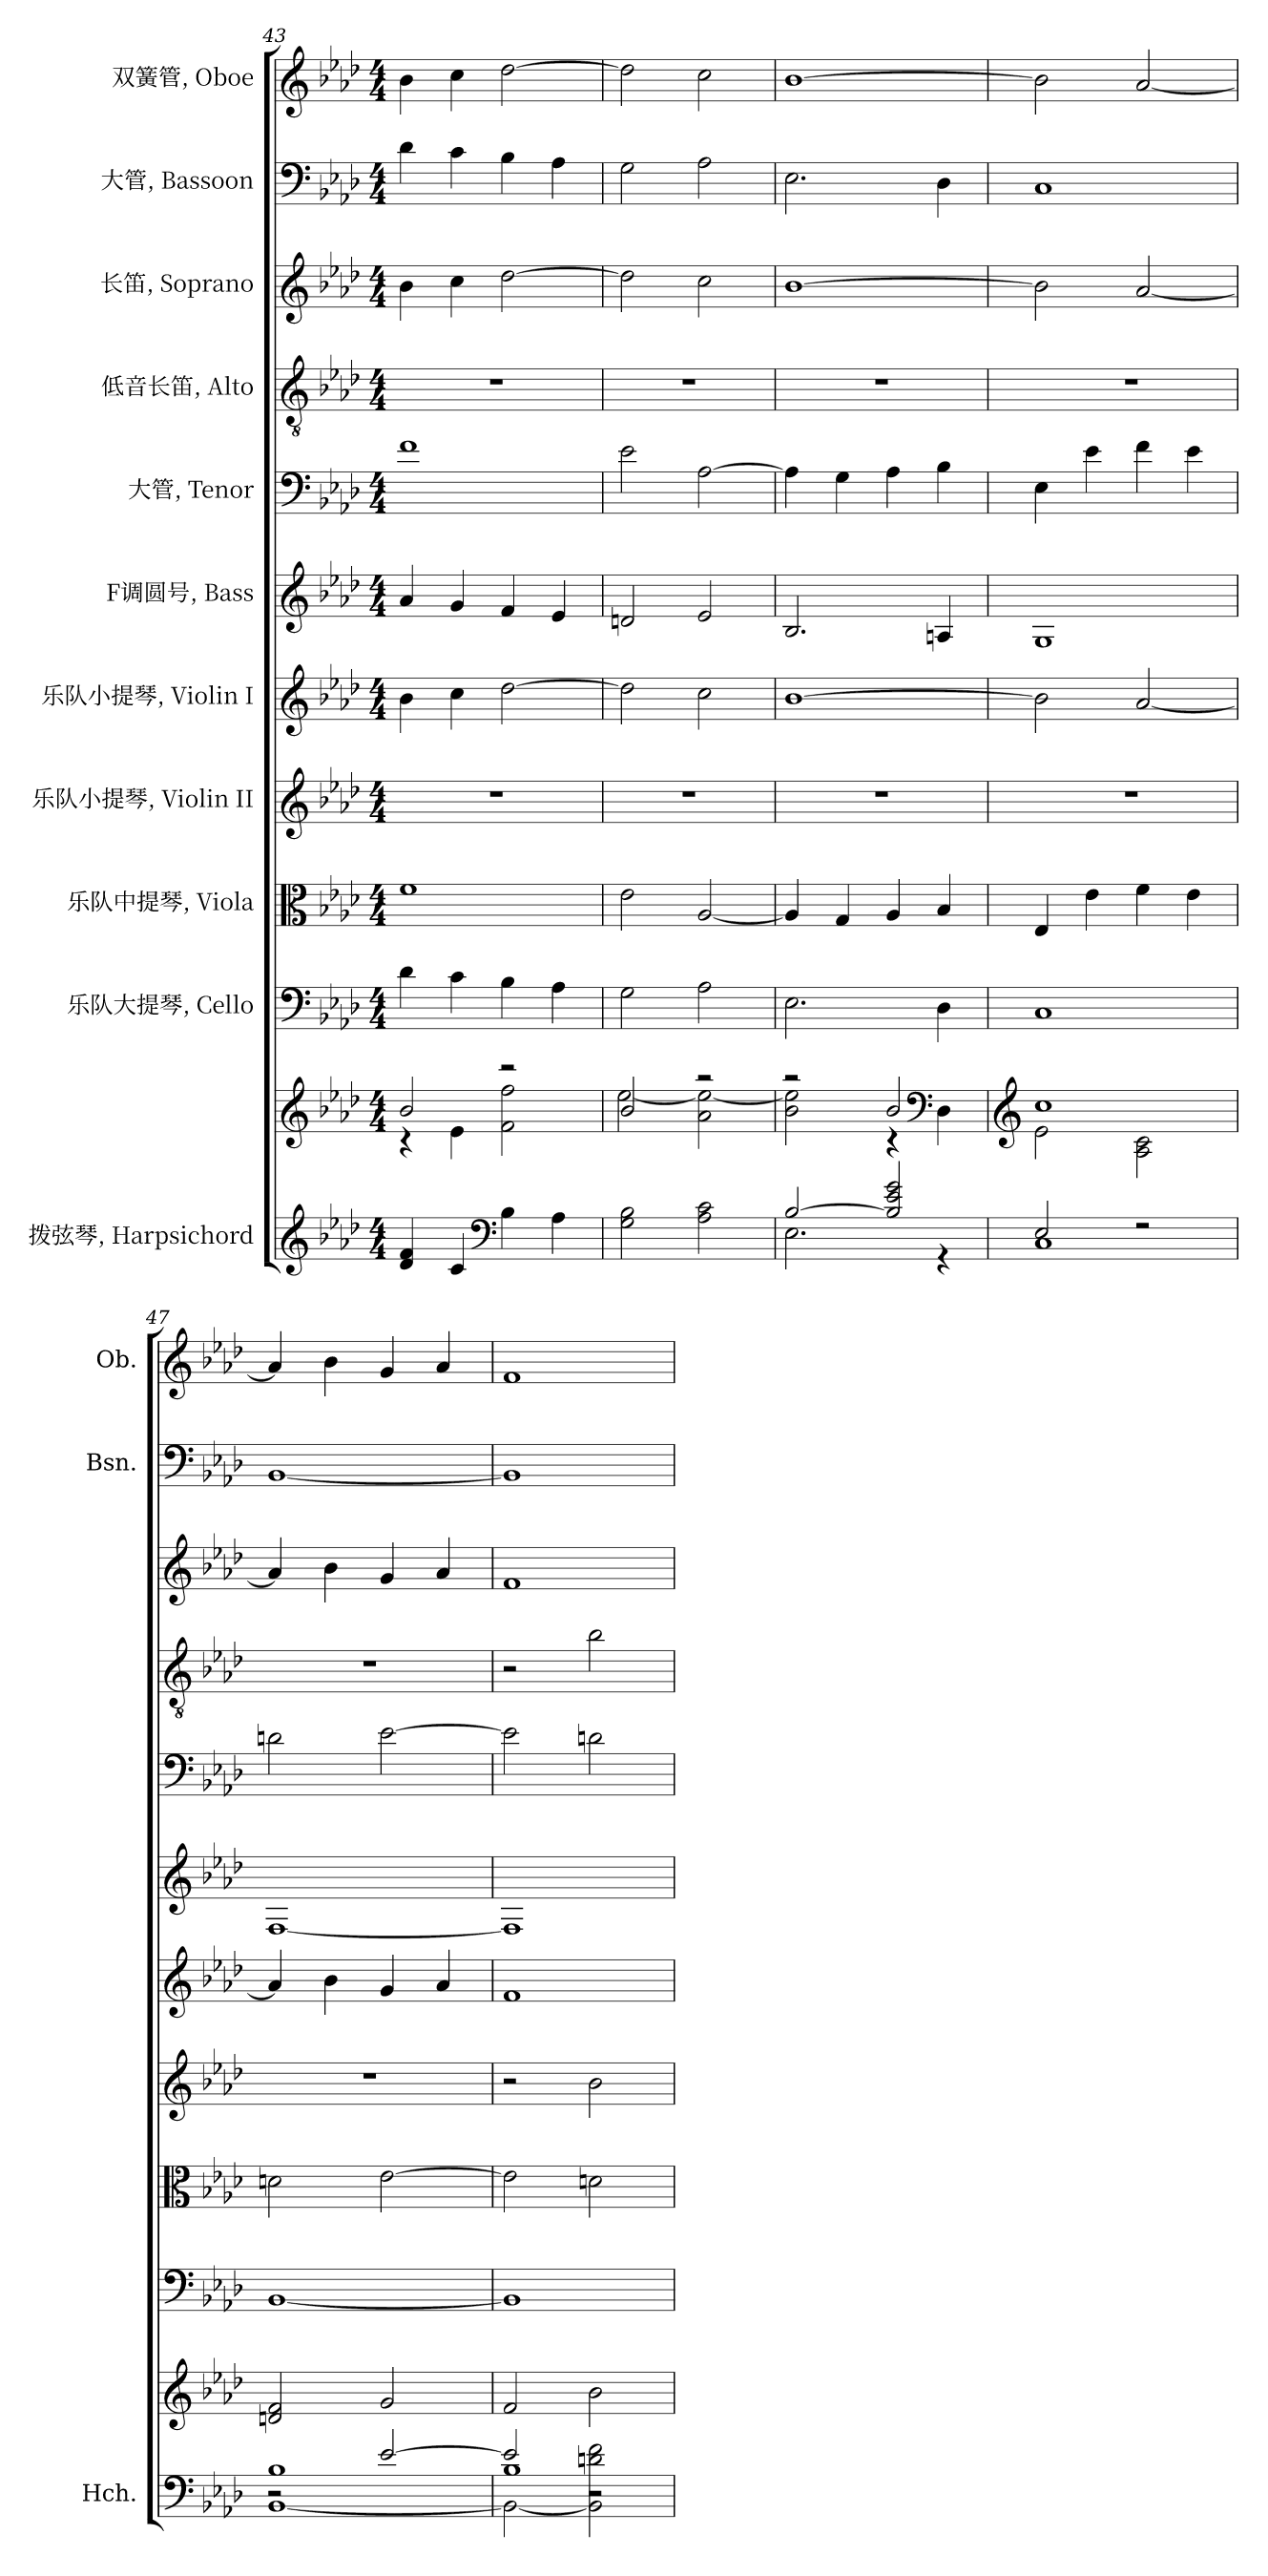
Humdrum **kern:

**kern	**kern	**kern	**kern	**kern	**kern	**kern	**kern	**kern	**kern	**kern	**kern
*part11	*part11	*part10	*part9	*part8	*part7	*part6	*part5	*part4	*part3	*part2	*part1
*staff12	*staff11	*staff10	*staff9	*staff8	*staff7	*staff6	*staff5	*staff4	*staff3	*staff2	*staff1
*I"拨弦琴, Harpsichord	*	*I"乐队大提琴, Cello	*I"乐队中提琴, Viola	*I"乐队小提琴, Violin II	*I"乐队小提琴, Violin I	*I"F调圆号, Bass	*I"大管, Tenor	*I"低音长笛, Alto	*I"长笛, Soprano	*I"大管, Bassoon	*I"双簧管, Oboe
*I'Hch.	*	*	*	*	*	*	*	*	*	*I'Bsn.	*I'Ob.
*clefG2	*clefG2	*clefF4	*clefC3	*clefG2	*clefG2	*clefG2	*clefF4	*clefGv2	*clefG2	*clefF4	*clefG2
*	*	*	*	*	*	*ITrd4c7	*	*	*	*	*
*k[b-e-a-d-]	*k[b-e-a-d-]	*k[b-e-a-d-]	*k[b-e-a-d-]	*k[b-e-a-d-]	*k[b-e-a-d-]	*k[b-e-a-d-g-]	*k[b-e-a-d-]	*k[b-e-a-d-]	*k[b-e-a-d-]	*k[b-e-a-d-]	*k[b-e-a-d-]
*M4/4	*M4/4	*M4/4	*M4/4	*M4/4	*M4/4	*M4/4	*M4/4	*M4/4	*M4/4	*M4/4	*M4/4
=43	=43	=43	=43	=43	=43	=43	=43	=43	=43	=43	=43
*	*^	*	*	*	*	*	*	*	*	*	*
4d-/ 4f/	2b-/	4r	4d-\	1f	1r	4b-\	4d-/	1f	1r	4b-\	4d-\	4b-\
4c/	.	4e-\	4c\	.	.	4cc\	4c/	.	.	4cc\	4c\	4cc\
*clefF4	*	*	*	*	*	*	*	*	*	*	*	*
4B-\	2r	2f\ 2ff\	4B-\	.	.	[2dd-\	4B-/	.	.	[2dd-\	4B-\	[2dd-\
4A-\	.	.	4A-\	.	.	.	4A-/	.	.	.	4A-\	.
=44	=44	=44	=44	=44	=44	=44	=44	=44	=44	=44	=44	=44
2G\ 2B-\	2b-/	[2ee-\	2G\	2e-\	1r	2dd-\]	2Gn/	2e-\	1r	2dd-\]	2G\	2dd-\]
2A-\ 2c\	2r	2a-\ 2ee-\_	2A-\	[2A-/	.	2cc\	2A-/	[2A-\	.	2cc\	2A-\	2cc\
=45	=45	=45	=45	=45	=45	=45	=45	=45	=45	=45	=45	=45
*^	*	*	*	*	*	*	*	*	*	*	*	*
[2B-/	2.E-\	2r	2b-\ 2ee-\]	2.E-\	4A-/]	1r	[1b-	2.E-/	4A-\]	1r	[1b-	2.E-\	[1b-
.	.	.	.	.	4G/	.	.	.	4G\	.	.	.	.
2B-/] 2e-/ 2g/	.	2b-/	4r	.	4A-/	.	.	.	4A-\	.	.	.	.
*	*	*clefF4	*	*	*	*	*	*	*	*	*	*	*
.	4r	.	4D-\	4D-\	4B-/	.	.	4Dn/	4B-\	.	.	4D-\	.
=46	=46	=46	=46	=46	=46	=46	=46	=46	=46	=46	=46	=46	=46
*	*	*clefG2	*	*	*	*	*	*	*	*	*	*	*
2E-/	1C	1cc	2e-\	1C	4E-/	1r	2b-\]	1C	4E-\	1r	2b-\]	1C	2b-\]
.	.	.	.	.	4e-\	.	.	.	4e-\	.	.	.	.
2r	.	.	2A-\ 2c\	.	4f\	.	[2a-/	.	4f\	.	[2a-/	.	[2a-/
.	.	.	.	.	4e-\	.	.	.	4e-\	.	.	.	.
*	*	*v	*v	*	*	*	*	*	*	*	*	*	*
!!LO:PB:g=z
=47	=47	=47	=47	=47	=47	=47	=47	=47	=47	=47	=47	=47
*	*^	*	*	*	*	*	*	*	*	*	*	*
2r	[1BB-	1B-	2dn/ 2f/	[1BB-	2dn\	1r	4a-/]	[1BB-	2dn\	1r	4a-/]	[1BB-	4a-/]
.	.	.	.	.	.	.	4b-\	.	.	.	4b-\	.	4b-\
[2e-/	.	.	2g/	.	[2e-\	.	4g/	.	[2e-\	.	4g/	.	4g/
.	.	.	.	.	.	.	4a-/	.	.	.	4a-/	.	4a-/
=48	=48	=48	=48	=48	=48	=48	=48	=48	=48	=48	=48	=48	=48
2e-/]	2BB-\_	1B-	2f/	1BB-]	2e-\]	2r	1f	1BB-]	2e-\]	2r	1f	1BB-]	1f
2r	2BB-\] 2dn\ 2f\	.	2b-\	.	2dn\	2b-\	.	.	2dn\	2b-\	.	.	.
*v	*v	*v	*	*	*	*	*	*	*	*	*	*	*
=	=	=	=	=	=	=	=	=	=	=	=
*-	*-	*-	*-	*-	*-	*-	*-	*-	*-	*-	*-
